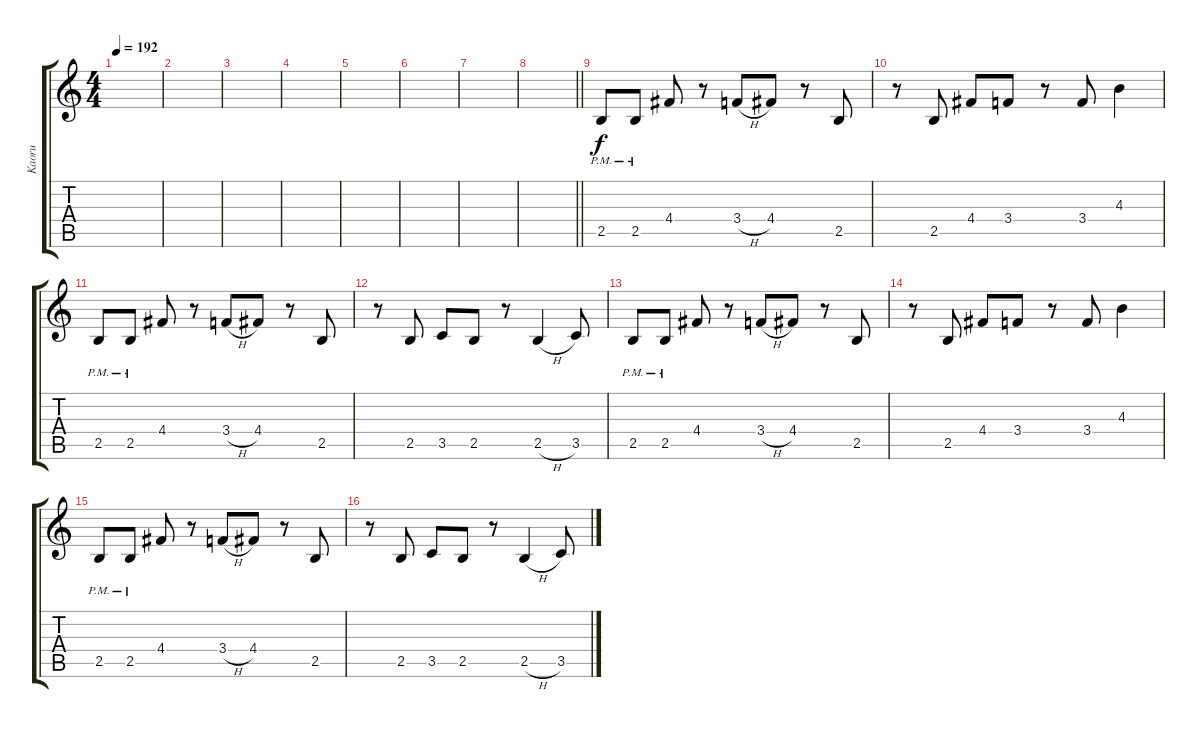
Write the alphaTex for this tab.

\track ("Kaoru" "Kaoru") {instrument distortionguitar}
\staff {score tabs}
\tuning (E4 B3 G3 D3 A2 E2) {hide}
\ts (4 4)
\tempo 192
\clef g2
\ks c
|
|
|
|
|
|
|
\barLineRight lightlight
|
2.5{pm}.8 2.5{pm}.8 4.4.8 r.8 3.4{h}.8 4.4.8 r.8 2.5.8 |
r.8 2.5.8 4.4.8 3.4.8 r.8 3.4.8 4.3.4 |
2.5{pm}.8 2.5{pm}.8 4.4.8 r.8 3.4{h}.8 4.4.8 r.8 2.5.8 |
r.8 2.5.8 3.5.8 2.5.8 r.8 2.5{h}.4 3.5.8 |
2.5{pm}.8 2.5{pm}.8 4.4.8 r.8 3.4{h}.8 4.4.8 r.8 2.5.8 |
r.8 2.5.8 4.4.8 3.4.8 r.8 3.4.8 4.3.4 |
2.5{pm}.8 2.5{pm}.8 4.4.8 r.8 3.4{h}.8 4.4.8 r.8 2.5.8 |
r.8 2.5.8 3.5.8 2.5.8 r.8 2.5{h}.4 3.5.8
